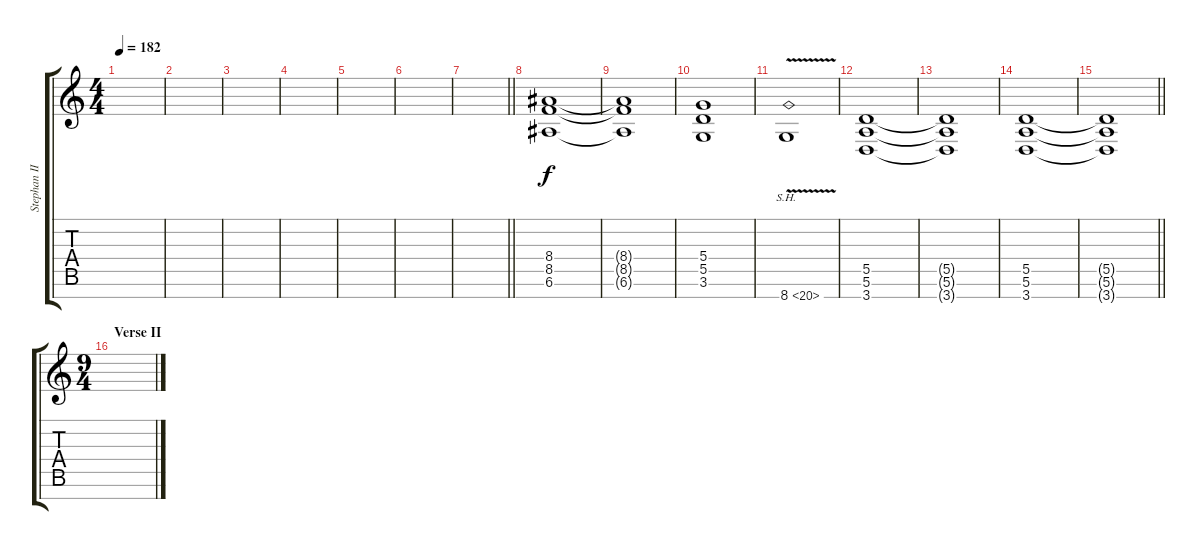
\track ("Stephan II" "Stephan II") {instrument distortionguitar}
\staff {score tabs}
\tuning (E4 B3 G3 D3 A2 E2 B1) {hide}
\ts (4 4)
\tempo 182
\clef g2
\ks c
|
|
|
|
|
|
\barLineRight lightlight
|
(8.4 8.5 6.6).1 |
(8.4{t} 8.5{t} 6.6{t}).1 |
(5.4 5.5 3.6).1 |
8.7{sh 12 v}.1 |
(5.5 5.6 3.7).1 |
(5.5{t} 5.6{t} 3.7{t}).1 |
(5.5 5.6 3.7).1 |
\barLineRight lightlight
(5.5{t} 5.6{t} 3.7{t}).1 |
\ts (9 4)
\section ("" "Verse II")
